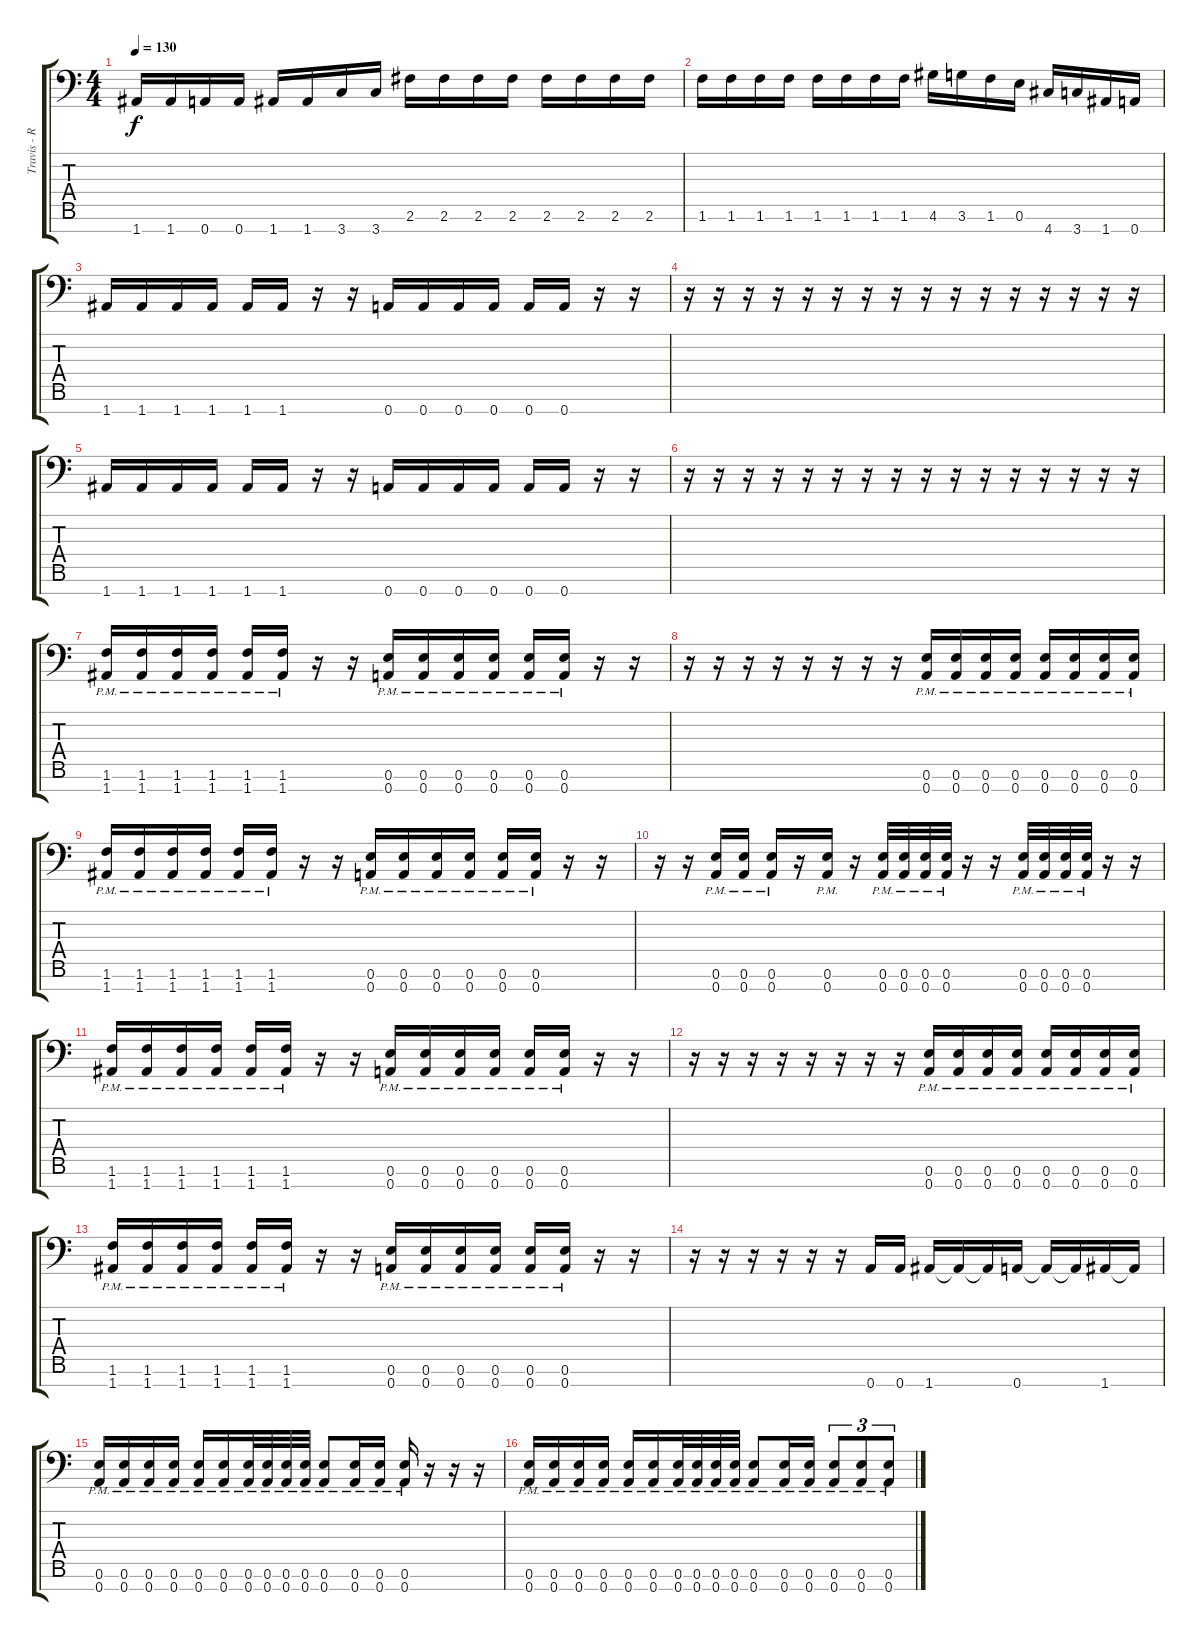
\track ("Travis - Rhythm" "Travis - R") {instrument distortionguitar}
\staff {score tabs}
\tuning (E4 B3 G3 D3 A2 E2 A1) {hide}
\ts (4 4)
\tempo 130
\clef f4
\ks c
1.7.16{dy f} 1.7.16 0.7.16 0.7.16 1.7.16 1.7.16 3.7.16 3.7.16 2.6.16 2.6.16 2.6.16 2.6.16 2.6.16 2.6.16 2.6.16 2.6.16 |
1.6.16 1.6.16 1.6.16 1.6.16 1.6.16 1.6.16 1.6.16 1.6.16 4.6.16 3.6.16 1.6.16 0.6.16 4.7.16 3.7.16 1.7.16 0.7.16 |
1.7.16 1.7.16 1.7.16 1.7.16 1.7.16 1.7.16 r.16 r.16 0.7.16 0.7.16 0.7.16 0.7.16 0.7.16 0.7.16 r.16 r.16 |
r.16 r.16 r.16 r.16 r.16 r.16 r.16 r.16 r.16 r.16 r.16 r.16 r.16 r.16 r.16 r.16 |
1.7.16 1.7.16 1.7.16 1.7.16 1.7.16 1.7.16 r.16 r.16 0.7.16 0.7.16 0.7.16 0.7.16 0.7.16 0.7.16 r.16 r.16 |
r.16 r.16 r.16 r.16 r.16 r.16 r.16 r.16 r.16 r.16 r.16 r.16 r.16 r.16 r.16 r.16 |
(1.6{pm} 1.7{pm}).16 (1.6{pm} 1.7{pm}).16 (1.6{pm} 1.7{pm}).16 (1.6{pm} 1.7{pm}).16 (1.6{pm} 1.7{pm}).16 (1.6{pm} 1.7{pm}).16 r.16 r.16 (0.6{pm} 0.7{pm}).16 (0.6{pm} 0.7{pm}).16 (0.6{pm} 0.7{pm}).16 (0.6{pm} 0.7{pm}).16 (0.6{pm} 0.7{pm}).16 (0.6{pm} 0.7{pm}).16 r.16 r.16 |
r.16 r.16 r.16 r.16 r.16 r.16 r.16 r.16 (0.6{pm} 0.7{pm}).16 (0.6{pm} 0.7{pm}).16 (0.6{pm} 0.7{pm}).16 (0.6{pm} 0.7{pm}).16 (0.6{pm} 0.7{pm}).16 (0.6{pm} 0.7{pm}).16 (0.6{pm} 0.7{pm}).16 (0.6{pm} 0.7{pm}).16 |
(1.6{pm} 1.7{pm}).16 (1.6{pm} 1.7{pm}).16 (1.6{pm} 1.7{pm}).16 (1.6{pm} 1.7{pm}).16 (1.6{pm} 1.7{pm}).16 (1.6{pm} 1.7{pm}).16 r.16 r.16 (0.6{pm} 0.7{pm}).16 (0.6{pm} 0.7{pm}).16 (0.6{pm} 0.7{pm}).16 (0.6{pm} 0.7{pm}).16 (0.6{pm} 0.7{pm}).16 (0.6{pm} 0.7{pm}).16 r.16 r.16 |
r.16 r.16 (0.6{pm} 0.7{pm}).16 (0.6{pm} 0.7{pm}).16 (0.6{pm} 0.7{pm}).16 r.16 (0.6{pm} 0.7{pm}).16 r.16 (0.6{pm} 0.7{pm}).32 (0.6{pm} 0.7{pm}).32 (0.6{pm} 0.7{pm}).32 (0.6{pm} 0.7{pm}).32 r.16 r.16 (0.6{pm} 0.7{pm}).32 (0.6{pm} 0.7{pm}).32 (0.6{pm} 0.7{pm}).32 (0.6{pm} 0.7{pm}).32 r.16 r.16 |
(1.6{pm} 1.7{pm}).16 (1.6{pm} 1.7{pm}).16 (1.6{pm} 1.7{pm}).16 (1.6{pm} 1.7{pm}).16 (1.6{pm} 1.7{pm}).16 (1.6{pm} 1.7{pm}).16 r.16 r.16 (0.6{pm} 0.7{pm}).16 (0.6{pm} 0.7{pm}).16 (0.6{pm} 0.7{pm}).16 (0.6{pm} 0.7{pm}).16 (0.6{pm} 0.7{pm}).16 (0.6{pm} 0.7{pm}).16 r.16 r.16 |
r.16 r.16 r.16 r.16 r.16 r.16 r.16 r.16 (0.6{pm} 0.7{pm}).16 (0.6{pm} 0.7{pm}).16 (0.6{pm} 0.7{pm}).16 (0.6{pm} 0.7{pm}).16 (0.6{pm} 0.7{pm}).16 (0.6{pm} 0.7{pm}).16 (0.6{pm} 0.7{pm}).16 (0.6{pm} 0.7{pm}).16 |
(1.6{pm} 1.7{pm}).16 (1.6{pm} 1.7{pm}).16 (1.6{pm} 1.7{pm}).16 (1.6{pm} 1.7{pm}).16 (1.6{pm} 1.7{pm}).16 (1.6{pm} 1.7{pm}).16 r.16 r.16 (0.6{pm} 0.7{pm}).16 (0.6{pm} 0.7{pm}).16 (0.6{pm} 0.7{pm}).16 (0.6{pm} 0.7{pm}).16 (0.6{pm} 0.7{pm}).16 (0.6{pm} 0.7{pm}).16 r.16 r.16 |
r.16 r.16 r.16 r.16 r.16 r.16 0.7.16 0.7.16 1.7.16 1.7{t}.16 1.7{t}.16 0.7.16 0.7{t}.16 0.7{t}.16 1.7.16 1.7{t}.16 |
(0.6{pm} 0.7{pm}).16 (0.6{pm} 0.7{pm}).16 (0.6{pm} 0.7{pm}).16 (0.6{pm} 0.7{pm}).16 (0.6{pm} 0.7{pm}).16 (0.6{pm} 0.7{pm}).16 (0.6{pm} 0.7{pm}).32 (0.6{pm} 0.7{pm}).32 (0.6{pm} 0.7{pm}).32 (0.6{pm} 0.7{pm}).32 (0.6{pm} 0.7{pm}).8 (0.6{pm} 0.7{pm}).16 (0.6{pm} 0.7{pm}).16 (0.6{pm} 0.7{pm}).16 r.16 r.16 r.16 |
(0.6{pm} 0.7{pm}).16 (0.6{pm} 0.7{pm}).16 (0.6{pm} 0.7{pm}).16 (0.6{pm} 0.7{pm}).16 (0.6{pm} 0.7{pm}).16 (0.6{pm} 0.7{pm}).16 (0.6{pm} 0.7{pm}).32 (0.6{pm} 0.7{pm}).32 (0.6{pm} 0.7{pm}).32 (0.6{pm} 0.7{pm}).32 (0.6{pm} 0.7{pm}).8 (0.6{pm} 0.7{pm}).16 (0.6{pm} 0.7{pm}).16 (0.6{pm} 0.7{pm}).8{tu (3 2)} (0.6{pm} 0.7{pm}).8{tu (3 2)} (0.6{pm} 0.7{pm}).8{tu (3 2)}
